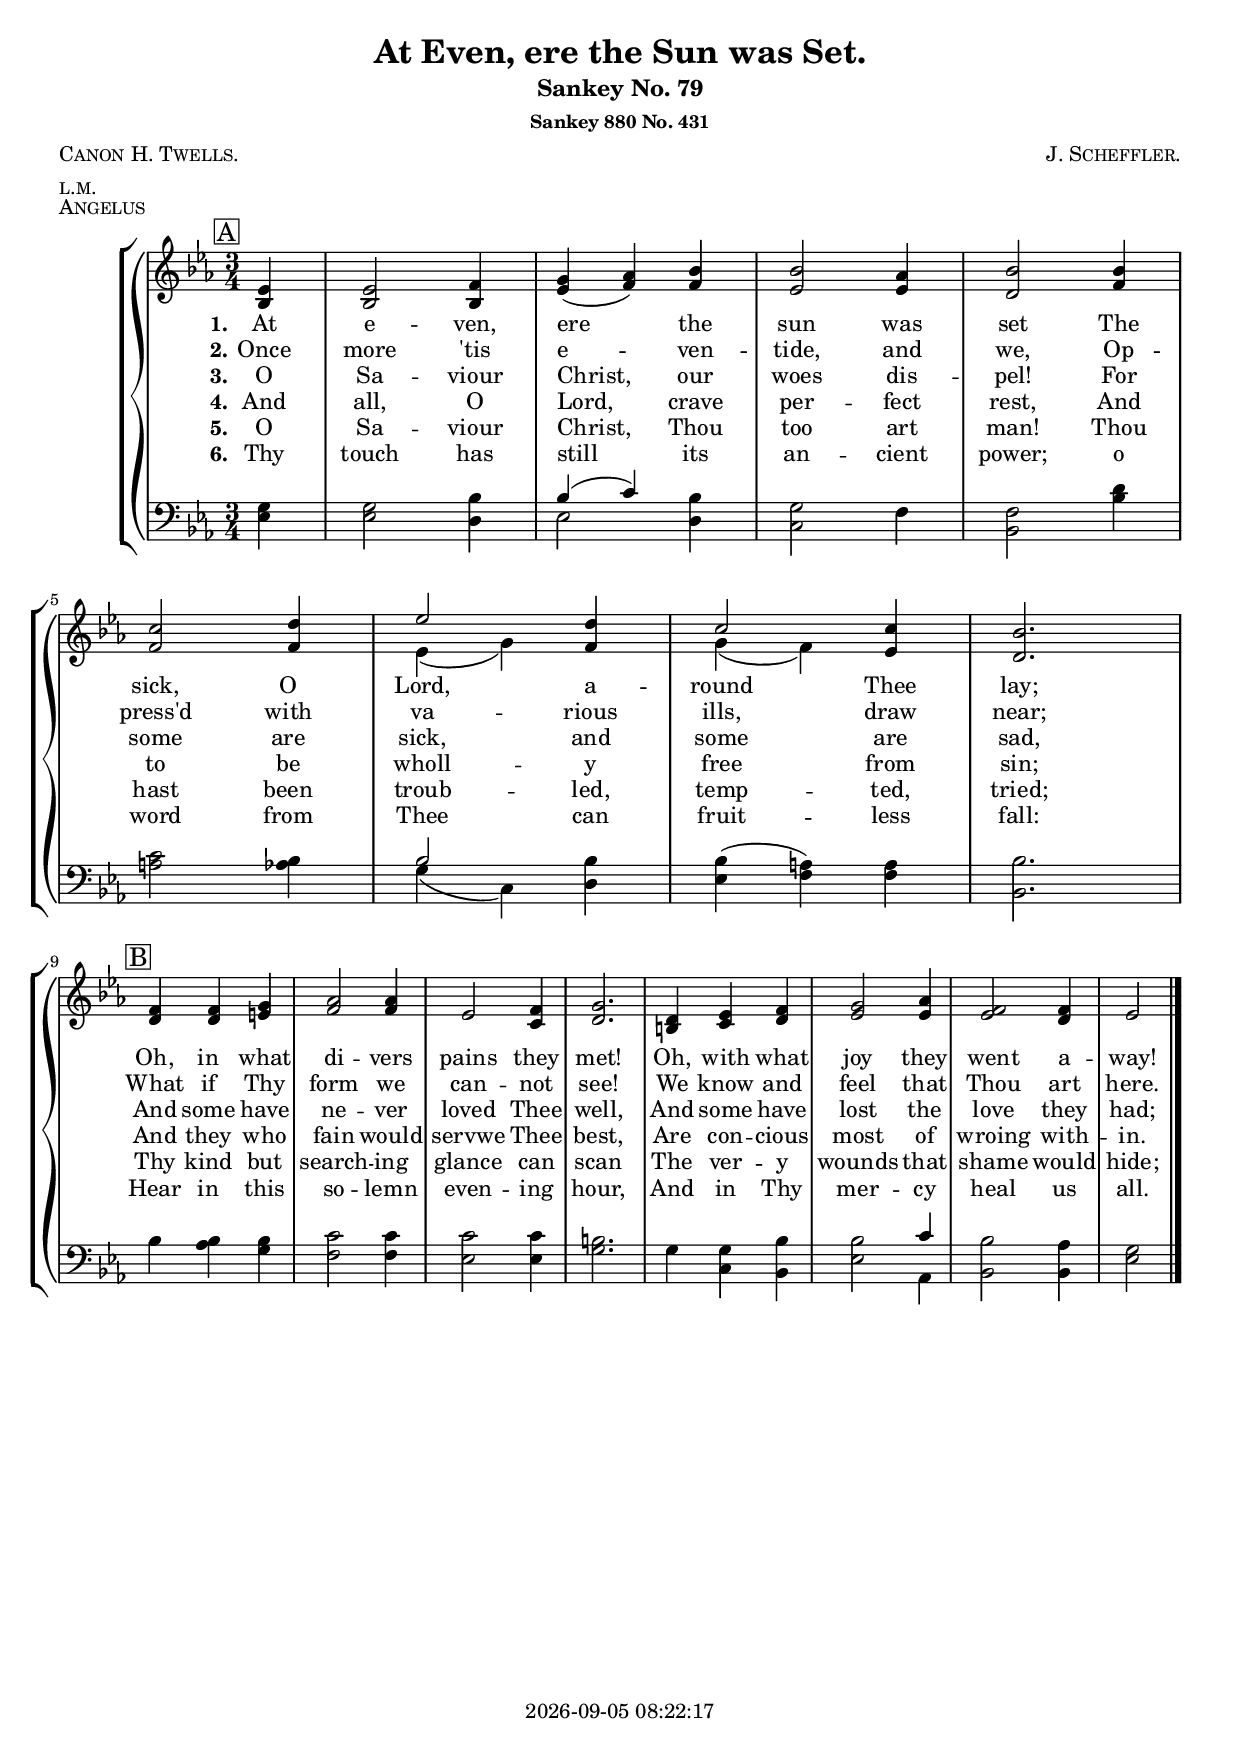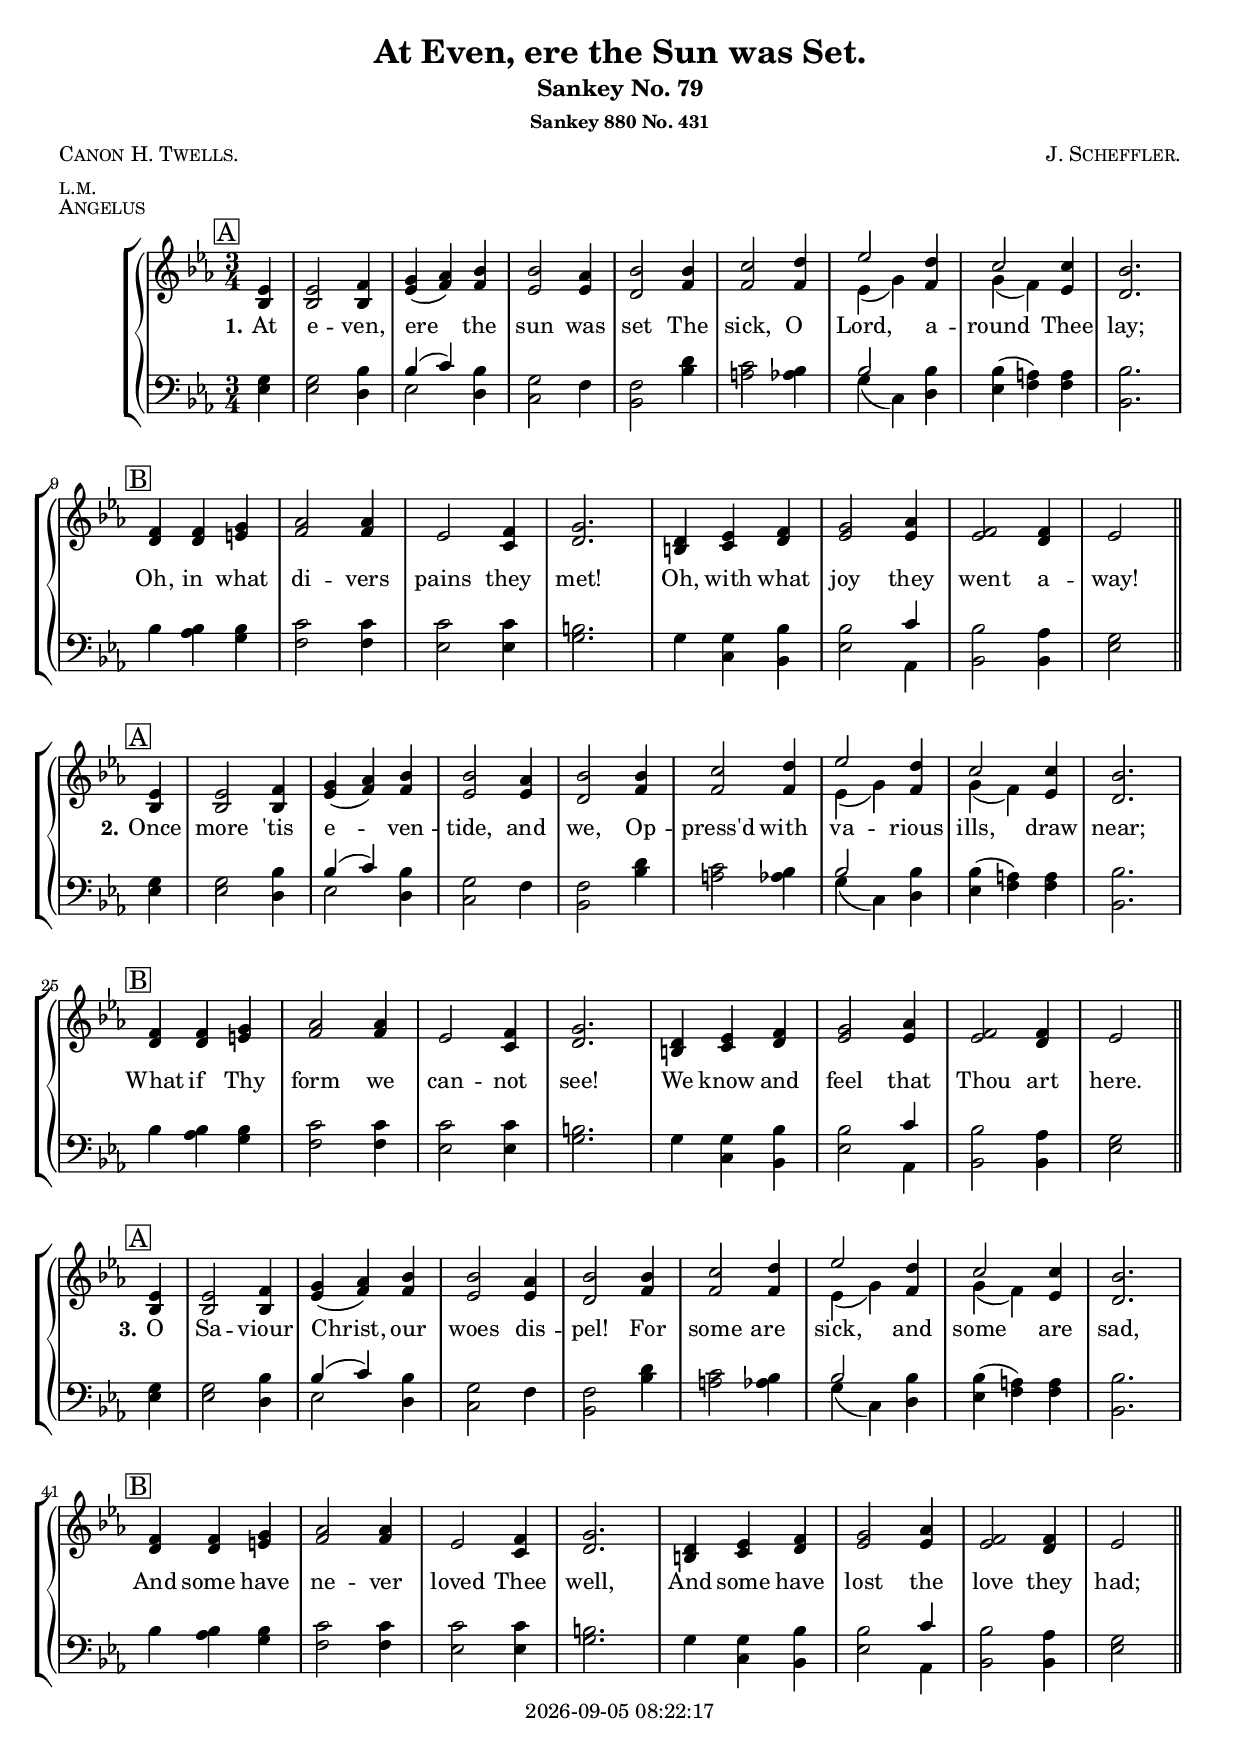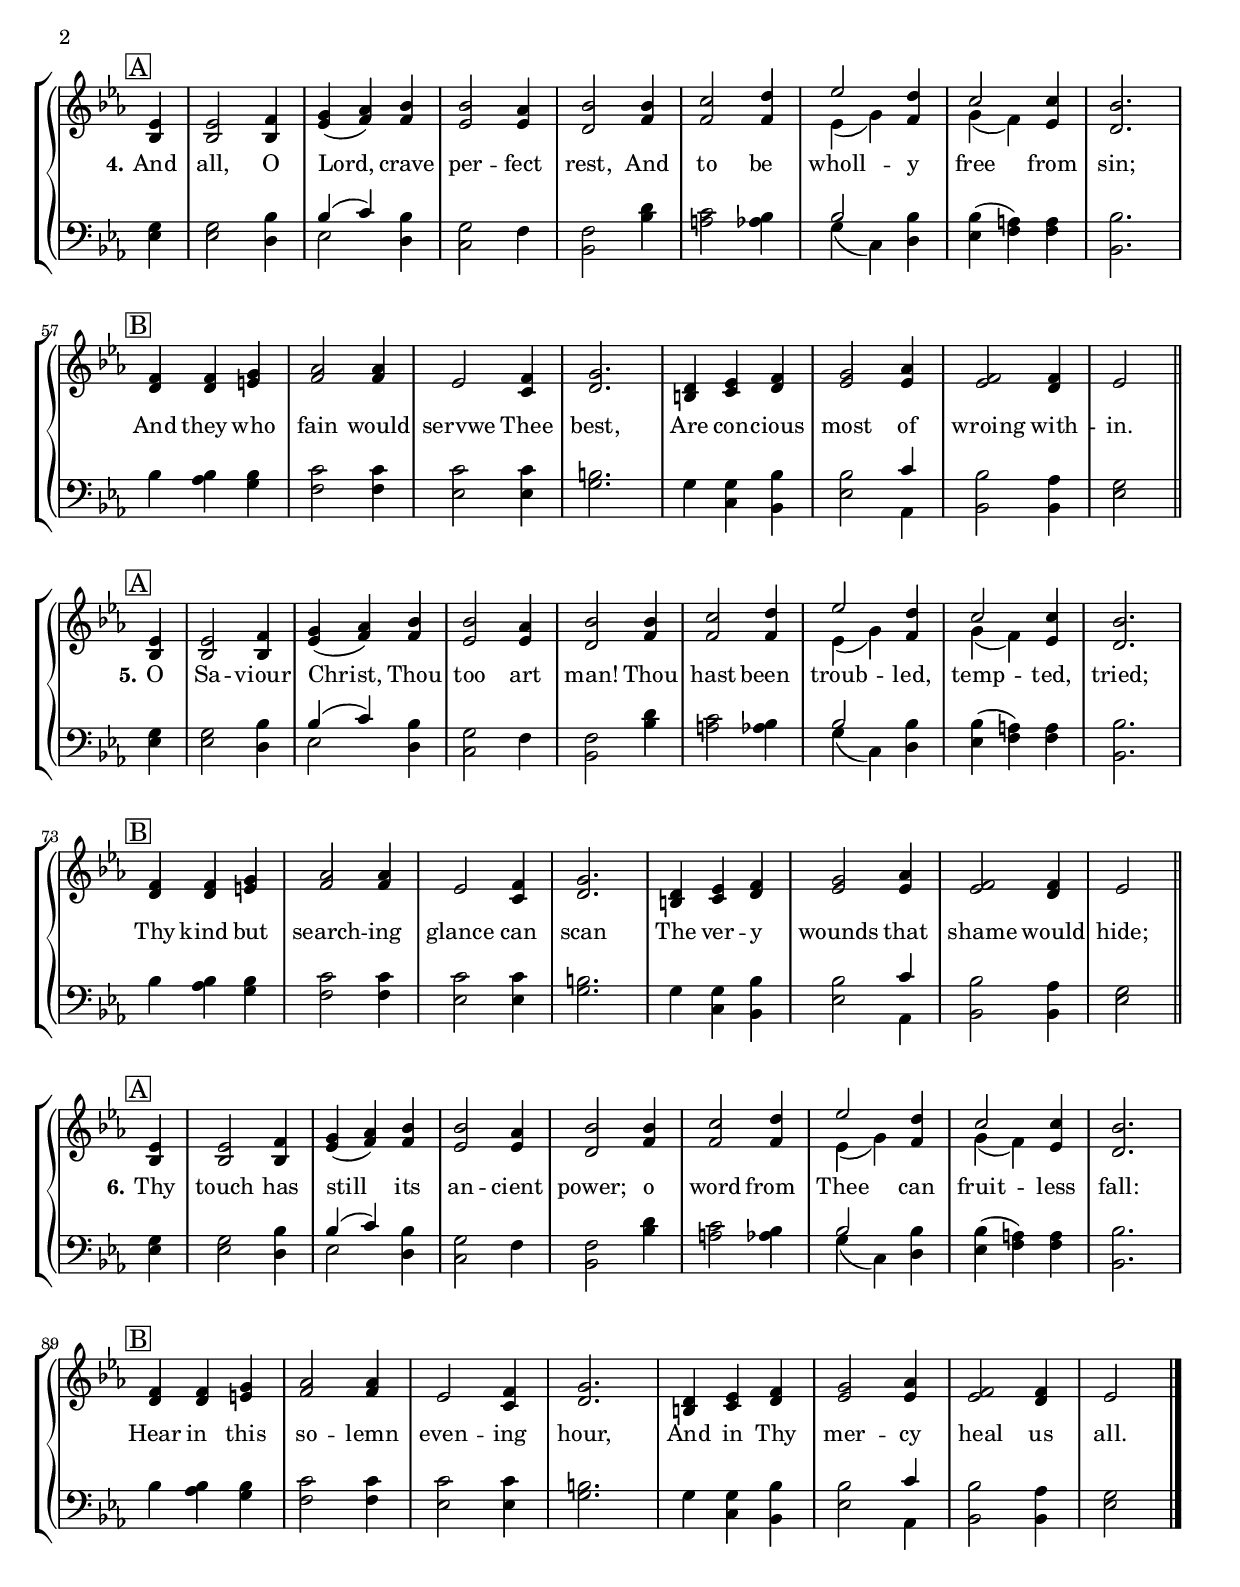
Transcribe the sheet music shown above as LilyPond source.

\version "2.22.0"

\include "articulate.ly"

today = #(strftime "%Y-%m-%d %H:%M:%S" (localtime (current-time)))

\header {
% centered at top
%  dedication  = "dedication"
  title       = "At Even, ere the Sun was Set."
  subtitle    = "Sankey No. 79"
  subsubtitle = "Sankey 880 No. 431"
%  instrument  = "instrument"
  
% arrangement of following lines:
%
%  poet    composer
%  meter   arranger
%  piece       opus

  composer    = \markup\smallCaps "J. Scheffler."
%  arranger    = "arranger"
%  opus        = "opus"

  poet        = \markup\smallCaps "Canon H. Twells."
  meter       = \markup\smallCaps "l.m."
  piece       = \markup\smallCaps "Angelus"

% centered at bottom
% tagline     = "tagline" % default lilypond version
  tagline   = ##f
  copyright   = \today
}

#(set-global-staff-size 18)

global = {
  \key ees \major
  \time 3/4
  \partial 4
}

RehearsalTrack = {
% \set Score.currentBarNumber = #5
% \mark \markup { \circle "1a" }
  \mark \markup { \box "A" } s4 s2.*8
  \mark \markup { \box "B" } s2.*7 s2
}

TempoTrack = {
  \set Score.tempoHideNote = ##t
  \tempo 4=120
}

soprano = \relative {
  ees'4
  ees2 f4
  g4(aes) bes
  bes2 aes4
  bes2 4
  c2 d4
  ees2 d4
  c2 4
  bes2. \break
  f4 f g % B
  aes2 4
  ees2 f4
  g2.
  d4 ees f
  g2 aes4
  f2 4
  ees2
}

alto = \relative {
  bes4
  bes2 4
  ees4(f) f
  ees2 4
  d2 f4
  f2 4
  ees4(g) f
  g4(f) ees
  d2.
  d4 d e % B
  f2 4
  ees2 c4
  d2.
  b4 c d
  ees2 4
  ees2 d4
  ees2
}

tenor = \relative {
  g4
  g2 bes4
  bes4(c) bes
  g2 f4
  f2 d'4 c2 bes4
  bes2 4
  bes4(a) a
  bes2.
  bes4 4 4 % B
  c2 4
  c2 4
  b2.
  g4 g bes
  bes2 c4
  bes2 aes4
  g2
}

bass= \relative {
  ees4
  ees2 d4
  ees2 d4
  c2 f4
  bes,2 bes'4
  a2 aes4
  g4(c,) d
  ees4(f) f
  bes,2.
  bes'4 aes g % B
  f2 4
  ees2 4
  g2.
  g4 c, bes
  ees2 aes,4
  bes2 4
  ees2
}

chorus = \lyricmode {
}

wordsOne = \lyricmode {
  \set stanza = "1."
  At e -- ven, ere the sun was set
  The sick, O Lord, a -- round Thee lay;
  Oh, in what di -- vers pains they met!
  Oh, with what joy they went a -- way!
}
  
wordsTwo = \lyricmode {
  \set stanza = "2."
  Once more 'tis e -- ven -- tide, and we,
  Op -- press'd with va -- rious ills, draw near;
  What if Thy form we can -- not see!
  We know and feel that Thou art here.
}
  
wordsThree = \lyricmode {
  \set stanza = "3."
  O Sa -- viour Christ, our woes dis -- pel!
  For some are sick, and some are sad,
  And some have ne -- ver loved Thee well,
  And some have lost the love they had;
}
  
wordsFour = \lyricmode {
  \set stanza = "4."
  And all, O Lord, crave per -- fect rest,
  And to be wholl -- y free from sin;
  And they who fain would servwe Thee best,
  Are con -- cious most of wroing with -- in.
}
  
wordsFive = \lyricmode {
  \set stanza = "5."
  O Sa -- viour Christ, Thou too art man!
  Thou hast been troub -- led, temp -- ted, tried;
  Thy kind but search -- ing glance can scan
  The ver -- y wounds that shame would hide;
}
  
wordsSix = \lyricmode {
  \set stanza = "6."
  Thy touch has still its an -- cient power;
  o word from Thee can fruit -- less fall:
  Hear in this so -- lemn even -- ing hour,
  And in Thy mer -- cy heal us all.
}
  
wordsMidi = \lyricmode {
}
  
nl = { \bar "||" \break }

\book {
  \bookOutputSuffix "repeat"
  \score {
    \context GrandStaff <<
      <<
        \new ChoirStaff <<
                                  % Joint soprano/alto staff
          \new Staff \with { printPartCombineTexts = ##f }
          <<
            \new Voice \RehearsalTrack
            \new NullVoice = "aligner" \soprano
            \new Voice = "women" \partCombine { \global \soprano \bar "|." } { \global \alto }
            \new Lyrics \lyricsto "aligner" { \wordsOne \chorus }
            \new Lyrics \lyricsto "aligner"   \wordsTwo
            \new Lyrics \lyricsto "aligner"   \wordsThree
            \new Lyrics \lyricsto "aligner"   \wordsFour
            \new Lyrics \lyricsto "aligner"   \wordsFive
            \new Lyrics \lyricsto "aligner"   \wordsSix
          >>
                                  % Joint tenor/bass staff
          \new Staff \with { printPartCombineTexts = ##f }
          <<
            \clef "bass"
            \new Voice = "men" \partCombine { \global \tenor } { \global \bass }
          >>
        >>
      >>
    >>
    \layout {
      indent = 1.5\cm
      \context {
        \Staff \RemoveAllEmptyStaves
      }
    }
  }
}

\book {
  \bookOutputSuffix "single"
  \score {
    \context GrandStaff <<
      <<
        \new ChoirStaff <<
                                  % Joint soprano/alto staff
          \new Staff \with { printPartCombineTexts = ##f }
          <<
            \new Voice {
               \RehearsalTrack
               \RehearsalTrack
               \RehearsalTrack
               \RehearsalTrack
               \RehearsalTrack
               \RehearsalTrack
            }
            \new Voice {
              \TempoTrack
              \TempoTrack
              \TempoTrack
              \TempoTrack
              \TempoTrack
              \TempoTrack
            }
            \new NullVoice = "aligner" { \soprano \soprano \soprano \soprano \soprano \soprano }
            \new Voice = "women" \partCombine { \global \soprano \soprano \soprano \soprano \soprano \soprano \bar "|." }
                                               { \global \alto \nl \alto \nl \alto \nl \alto \nl \alto \nl \alto }
            \new Lyrics \lyricsto "aligner" { \wordsOne   \chorus
                                              \wordsTwo   \chorus
                                              \wordsThree \chorus
                                              \wordsFour  \chorus
                                              \wordsFive  \chorus
                                              \wordsSix   \chorus
                                            }
%            \new Lyrics \lyricsto "aligner" \wordsMidi
          >>
                                  % Joint tenor/bass staff
          \new Staff \with { printPartCombineTexts = ##f }
          <<
            \clef "bass"
            \new Voice = "men" \partCombine { \global \tenor \tenor \tenor \tenor \tenor \tenor }
                                            { \global \bass \bass \bass \bass \bass \bass }
          >>
        >>
      >>
    >>
    \layout {
      indent = 1.5\cm
      \context {
        \Staff \RemoveAllEmptyStaves
      }
    }
  }
}

\book {
  \bookOutputSuffix "midi"
  \score {
%    \articulate
    \context GrandStaff <<
      <<
        \new ChoirStaff <<
                                  % Joint soprano/alto staff
          \new Staff \with { printPartCombineTexts = ##f }
          <<
            \new Voice {
              \TempoTrack
              \TempoTrack
              \TempoTrack
              \TempoTrack
              \TempoTrack
              \TempoTrack
            }
            \new NullVoice = "aligner" { \soprano \soprano \soprano \soprano \soprano \soprano }
            \new Voice = "women" \partCombine { \global \soprano \soprano \soprano \soprano \soprano \soprano \bar "|." }
                                               { \global \alto \nl \alto \nl \alto \nl \alto \nl \alto \nl \alto }
            \new Lyrics \lyricsto "aligner" \wordsMidi
          >>
                                  % Joint tenor/bass staff
          \new Staff \with { printPartCombineTexts = ##f }
          <<
            \clef "bass"
            \new Voice = "men" \partCombine { \global \tenor \tenor \tenor \tenor \tenor \tenor }
                                            { \global \bass \bass \bass \bass \bass \bass }
          >>
        >>
      >>
    >>
    \midi {}
  }
}
